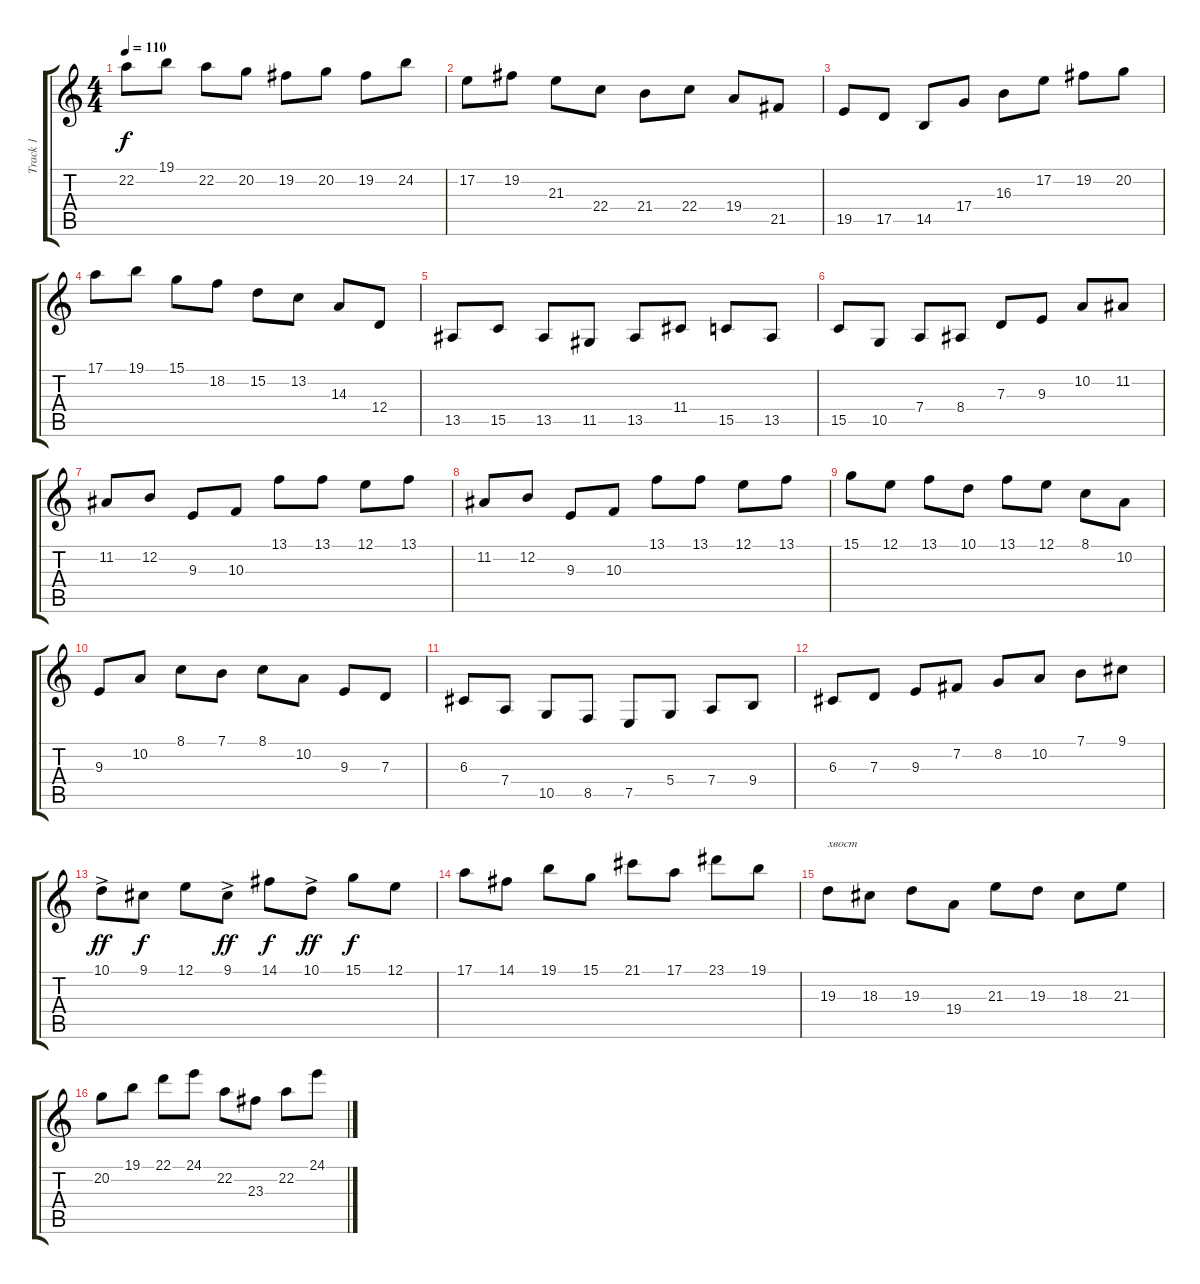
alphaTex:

\track ("Track 1" "Track 1") {instrument acousticgrandpiano}
\staff {score tabs}
\tuning (E4 B3 G3 D3 A2 E2) {hide}
\ts (4 4)
\tempo 110
\clef g2
\ks c
22.2.8{dy f} 19.1.8 22.2.8 20.2.8 19.2.8 20.2.8 19.2.8 24.2.8 |
17.2.8 19.2.8 21.3.8 22.4.8 21.4.8 22.4.8 19.4.8 21.5.8 |
19.5.8 17.5.8 14.5.8 17.4.8 16.3.8 17.2.8 19.2.8 20.2.8 |
17.1.8 19.1.8 15.1.8 18.2.8 15.2.8 13.2.8 14.3.8 12.4.8 |
13.5.8 15.5.8 13.5.8 11.5.8 13.5.8 11.4.8 15.5.8 13.5.8 |
15.5.8 10.5.8 7.4.8 8.4.8 7.3.8 9.3.8 10.2.8 11.2.8 |
11.2.8 12.2.8 9.3.8 10.3.8 13.1.8 13.1.8 12.1.8 13.1.8 |
11.2.8 12.2.8 9.3.8 10.3.8 13.1.8 13.1.8 12.1.8 13.1.8 |
15.1.8 12.1.8 13.1.8 10.1.8 13.1.8 12.1.8 8.1.8 10.2.8 |
9.3.8 10.2.8 8.1.8 7.1.8 8.1.8 10.2.8 9.3.8 7.3.8 |
6.3.8 7.4.8 10.5.8 8.5.8 7.5.8 5.4.8 7.4.8 9.4.8 |
6.3.8 7.3.8 9.3.8 7.2.8 8.2.8 10.2.8 7.1.8 9.1.8 |
10.1{ac}.8{dy ff} 9.1.8{dy f} 12.1.8 9.1{ac}.8{dy ff} 14.1.8{dy f} 10.1{ac}.8{dy ff} 15.1.8{dy f} 12.1.8 |
17.1.8 14.1.8 19.1.8 15.1.8 21.1.8 17.1.8 23.1.8 19.1.8 |
19.3.8{txt "хвост"} 18.3.8 19.3.8 19.4.8 21.3.8 19.3.8 18.3.8 21.3.8 |
20.2.8 19.1.8 22.1.8 24.1.8 22.2.8 23.3.8 22.2.8 24.1.8
